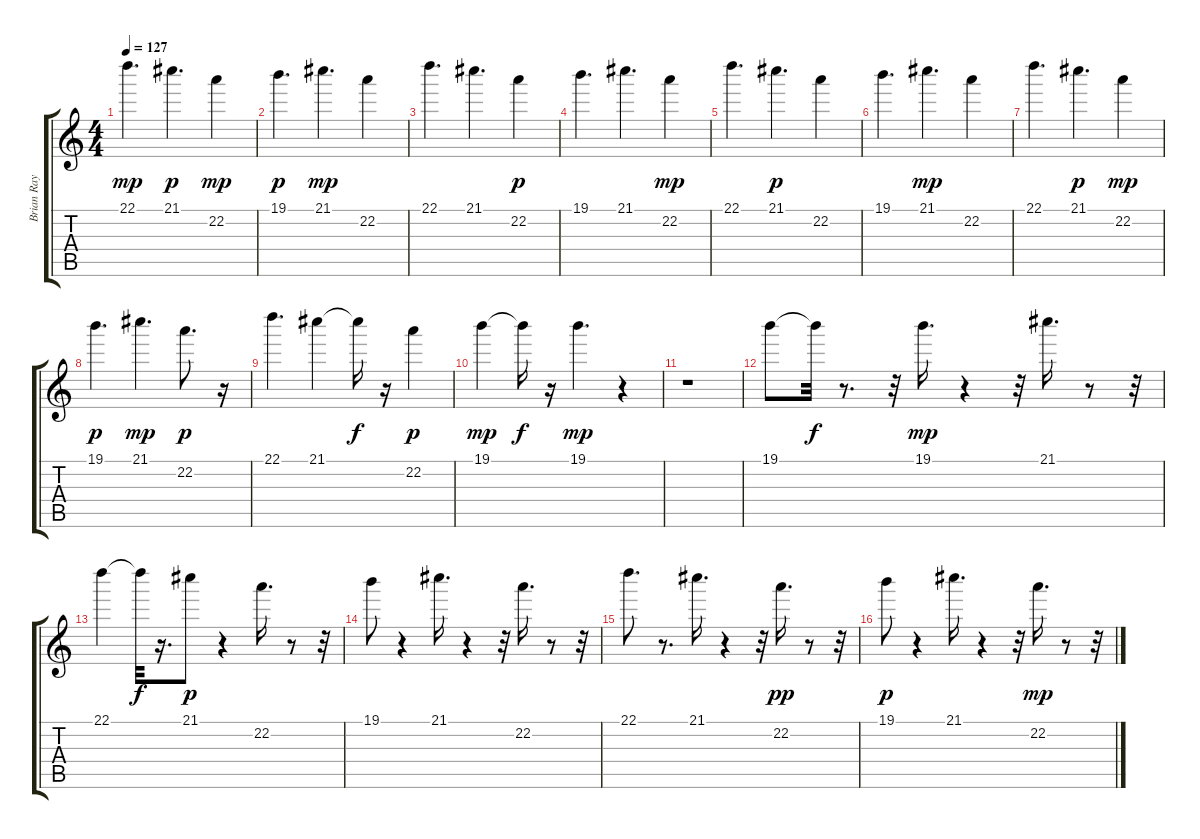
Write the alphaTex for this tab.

\track ("Brian Ray" "Brian Ray") {instrument acousticguitarsteel}
\staff {score tabs}
\tuning (E4 B3 G3 D3 A2 E2) {hide}
\ts (4 4)
\tempo 127
\clef g2
\ks c
22.1.4{d dy mp volume 14 instrument tubularbells} 21.1.4{d dy p} 22.2.4{dy mp} |
19.1.4{d dy p} 21.1.4{d dy mp} 22.2.4 |
22.1.4{d} 21.1.4{d} 22.2.4{dy p} |
19.1.4{d} 21.1.4{d} 22.2.4{dy mp} |
22.1.4{d} 21.1.4{d dy p} 22.2.4 |
19.1.4{d} 21.1.4{d dy mp} 22.2.4 |
22.1.4{d} 21.1.4{d dy p} 22.2.4{dy mp} |
19.1.4{d dy p} 21.1.4{d dy mp} 22.2.8{d dy p} r.16 |
22.1.4{d} 21.1.4 21.1{t}.16{dy f} r.16 22.2.4{dy p} |
19.1.4{dy mp} 19.1{t}.16{dy f} r.16 19.1.4{d dy mp} r.4 |
r.1 |
19.1.8 19.1{t}.32{dy f} r.8{d} r.32 19.1.16{d dy mp} r.4 r.32 21.1.16{d} r.8 r.32 |
22.1.4 22.1{t}.32{dy f} r.16{d} 21.1.8{dy p} r.4 22.2.16{d} r.8 r.32 |
19.1.8 r.4 21.1.16{d} r.4 r.32 22.2.16{d} r.8 r.32 |
22.1.8{d} r.8{d} 21.1.16{d} r.4 r.32 22.2.16{d dy pp} r.8 r.32 |
19.1.8{dy p} r.4 21.1.16{d} r.4 r.32 22.2.16{d dy mp} r.8 r.32
